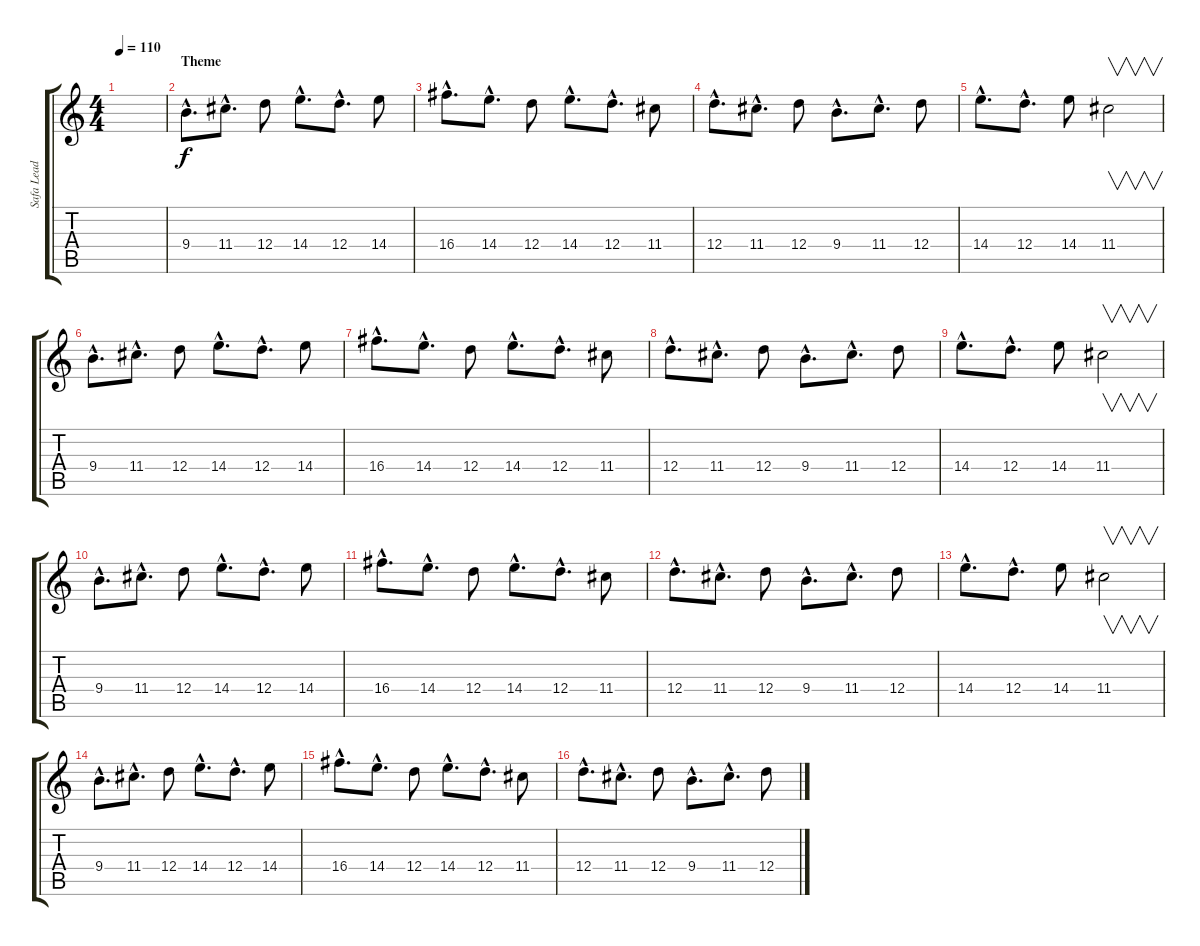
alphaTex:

\track ("Safa Lead" "Safa Lead") {instrument distortionguitar}
\staff {score tabs}
\tuning (E4 B3 G3 D3 A2 E2) {hide}
\ts (4 4)
\tempo 110
\clef g2
\ks c
|
\section ("" "Theme")
9.4{hac}.8{d} 11.4{hac}.8{d} 12.4.8 14.4{hac}.8{d} 12.4{hac}.8{d} 14.4.8 |
16.4{hac}.8{d} 14.4{hac}.8{d} 12.4.8 14.4{hac}.8{d} 12.4{hac}.8{d} 11.4.8 |
12.4{hac}.8{d} 11.4{hac}.8{d} 12.4.8 9.4{hac}.8{d} 11.4{hac}.8{d} 12.4.8 |
14.4{hac}.8{d} 12.4{hac}.8{d} 14.4.8 11.4.2{v} |
9.4{hac}.8{d} 11.4{hac}.8{d} 12.4.8 14.4{hac}.8{d} 12.4{hac}.8{d} 14.4.8 |
16.4{hac}.8{d} 14.4{hac}.8{d} 12.4.8 14.4{hac}.8{d} 12.4{hac}.8{d} 11.4.8 |
12.4{hac}.8{d} 11.4{hac}.8{d} 12.4.8 9.4{hac}.8{d} 11.4{hac}.8{d} 12.4.8 |
14.4{hac}.8{d} 12.4{hac}.8{d} 14.4.8 11.4.2{v} |
9.4{hac}.8{d} 11.4{hac}.8{d} 12.4.8 14.4{hac}.8{d} 12.4{hac}.8{d} 14.4.8 |
16.4{hac}.8{d} 14.4{hac}.8{d} 12.4.8 14.4{hac}.8{d} 12.4{hac}.8{d} 11.4.8 |
12.4{hac}.8{d} 11.4{hac}.8{d} 12.4.8 9.4{hac}.8{d} 11.4{hac}.8{d} 12.4.8 |
14.4{hac}.8{d} 12.4{hac}.8{d} 14.4.8 11.4.2{v} |
9.4{hac}.8{d} 11.4{hac}.8{d} 12.4.8 14.4{hac}.8{d} 12.4{hac}.8{d} 14.4.8 |
16.4{hac}.8{d} 14.4{hac}.8{d} 12.4.8 14.4{hac}.8{d} 12.4{hac}.8{d} 11.4.8 |
12.4{hac}.8{d} 11.4{hac}.8{d} 12.4.8 9.4{hac}.8{d} 11.4{hac}.8{d} 12.4.8
